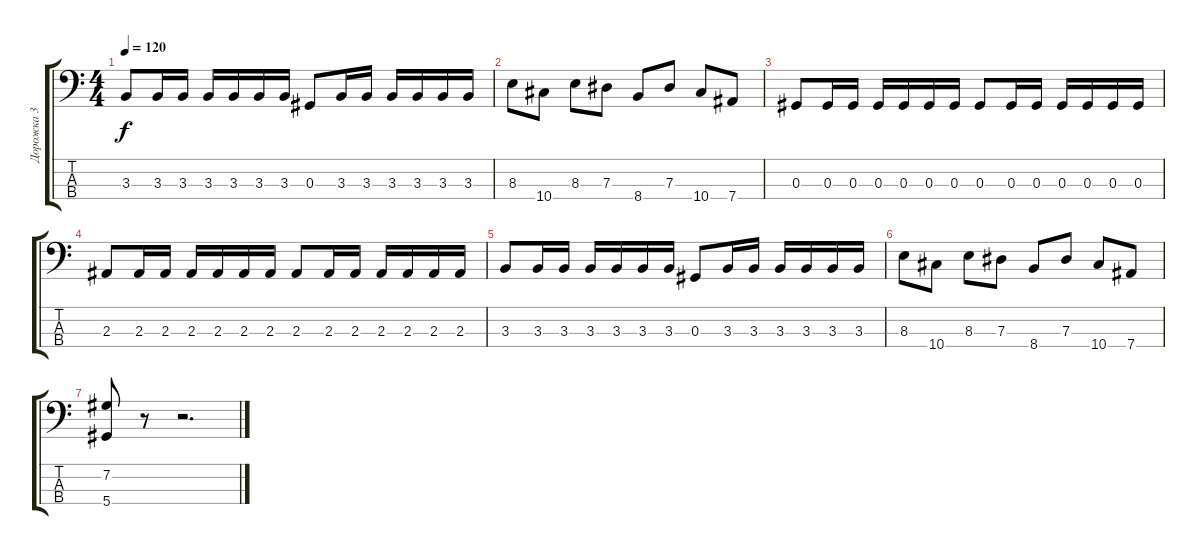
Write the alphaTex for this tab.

\track ("Дорожка 3" "Дорожка 3") {instrument electricbasspick}
\staff {score tabs}
\tuning (Gb2 Db2 Ab1 Eb1) {hide}
\ts (4 4)
\tempo 120
\clef f4
\ks c
3.3.8{dy f} 3.3.16 3.3.16 3.3.16 3.3.16 3.3.16 3.3.16 0.3.8 3.3.16 3.3.16 3.3.16 3.3.16 3.3.16 3.3.16 |
8.3.8 10.4.8 8.3.8 7.3.8 8.4.8 7.3.8 10.4.8 7.4.8 |
0.3.8 0.3.16 0.3.16 0.3.16 0.3.16 0.3.16 0.3.16 0.3.8 0.3.16 0.3.16 0.3.16 0.3.16 0.3.16 0.3.16 |
2.3.8 2.3.16 2.3.16 2.3.16 2.3.16 2.3.16 2.3.16 2.3.8 2.3.16 2.3.16 2.3.16 2.3.16 2.3.16 2.3.16 |
3.3.8 3.3.16 3.3.16 3.3.16 3.3.16 3.3.16 3.3.16 0.3.8 3.3.16 3.3.16 3.3.16 3.3.16 3.3.16 3.3.16 |
8.3.8 10.4.8 8.3.8 7.3.8 8.4.8 7.3.8 10.4.8 7.4.8 |
(7.2 5.4).8 r.8 r.2{d}
